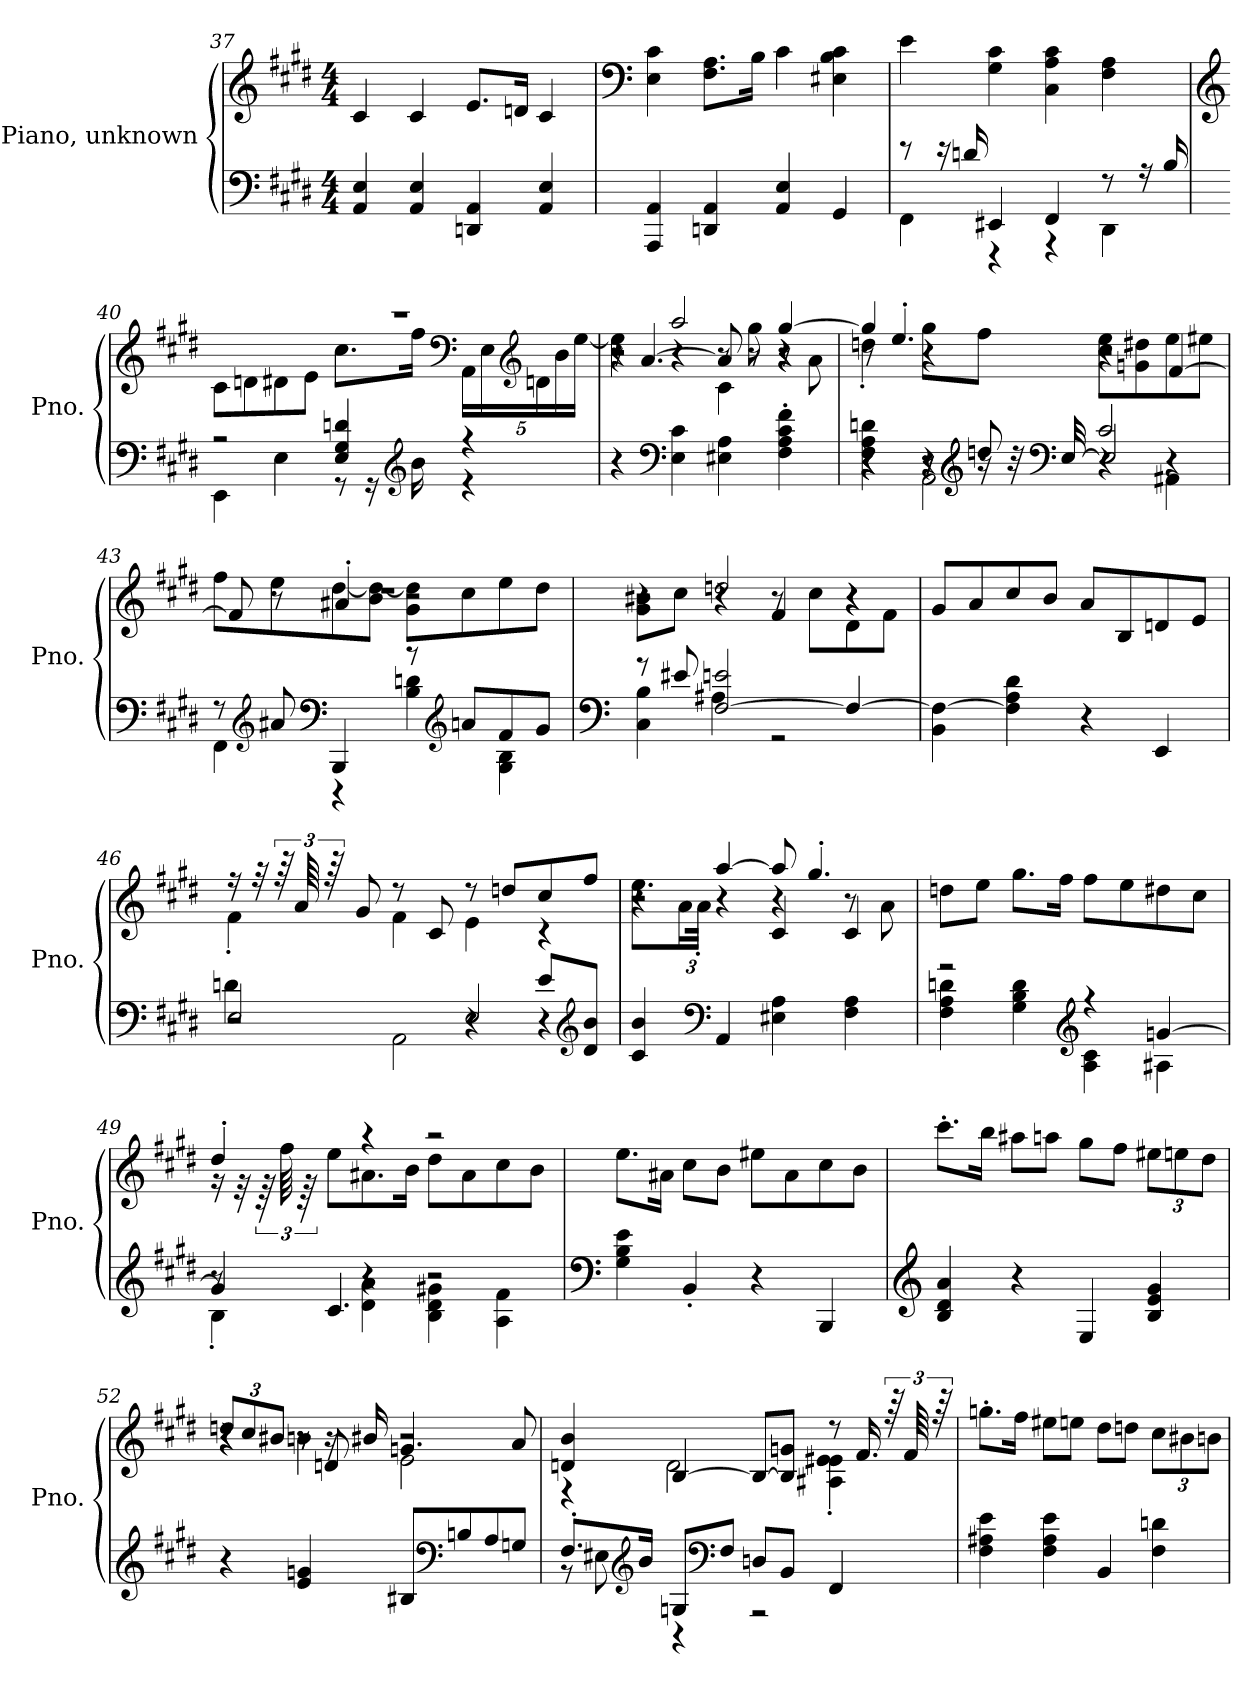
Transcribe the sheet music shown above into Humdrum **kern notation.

**kern	**kern
*part1	*part1
*staff2	*staff1
*I"Piano, unknown	*
*I'Pno.	*
*clefF4	*clefG2
*k[f#c#g#d#]	*k[f#c#g#d#]
*M4/4	*M4/4
=37	=37
4AA/ 4E/	4c#/
4AA/ 4E/	4c#/
4DDn/ 4AA/	8.e/L
.	16dn/Jk
4AA/ 4E/	4c#/
!!LO:PB:g=z
=38	=38
*	*clefF4
4AAA/ 4AA/	4E\ 4c#\
4DDn/ 4AA/	8.F#\ 8.A\L
.	16B\Jk
4AA/ 4E/	4c#\
4GG#/	4E#X\ 4B\ 4c#\
=39	=39
*^	*
8r	4FF#\	4e\
16r	.	.
16dn/	.	.
4EE#X/	4r	4G#\ 4c#\
4FF#/	4r	4C#\ 4A\ 4c#\
8r	4DD#\	4F#\ 4A\
16r	.	.
16B/	.	.
=40	=40	=40
*	*	*clefG2
*	*	*^
2r	4EE\	1r	8c#\L
.	.	.	8dn\
.	4E\	.	8d#X\
.	.	.	8e\J
4E/ 4G#/ 4dn/	8r	.	8.cc#\L
.	16r	.	.
*clefG2	*	*	*
.	16b\	.	16ff#\Jk
*	*	*clefF4	*
*	*	*	*Xbrackettup
4r	4r	.	20AA\LL
.	.	.	20E\
*	*	*clefG2	*
.	.	.	20dn\
.	.	.	20b\
.	.	.	[20ee\JJ
*v	*v	*	*
!!LO:LB:g=z
=41	=41	=41
*	*^	*^
4r	4r	4ee\]	8r	2r
.	.	.	[4.a/	.
*clefF4	*	*	*	*
4E\ 4c#\	2aa/	4r	.	.
4E#X\ 4A\	.	8r	8a/]	4c#\
.	.	8gg#\	8r	.
4F#\' 4A\' 4c#\' 4f#\'	[4gg#/	8r	4r	4r
.	.	8a\	.	.
*	*	*	*v	*v
=42	=42	=42	=42
*^	*	*	*
*	*^	*	*	*
*	*	*^	*	*	*
4r	4F#\ 4A\ 4dn\	4r	4r	4gg#/]	4ddn'\	8r
.	.	.	.	.	.	4.ee'/
8r	4r	8r	2AA\	4r	8gg#\L	.
*clefG2	*	*	*	*	*	*
8ddn/	.	16r	.	.	8ff#\J	.
.	.	32r	.	.	.	.
*clefF4	*	*	*	*	*	*
.	.	[32E/	.	.	.	.
2c#/	4r	2E/]	.	2r	8cc#\ 8ee\L	4r
.	.	.	.	.	8gn\ 8dd#X\	.
.	4AA#X\	.	4r	.	8ee\	[4f#/
.	.	.	.	.	8ee#X\J	.
*	*v	*v	*v	*	*	*
!!LO:LB:g=z	!!	!!
=43	=43	=43	=43	=43
8r	4FF#\	1r	8ff#\L	8f#/]
*clefG2	*	*	*	*
8a#X/	.	.	8ee\	8r
*clefF4	*	*	*	*
4BBB/	4r	.	[8dd#\	4a#X'/
.	.	.	8b\ 8dd#\_J	.
8r	4B\ 4dn\	.	8g#\ 8dd#\]L	2r
*clefG2	*	*	*	*
8an/L	.	.	8cc#\	.
8f#/	4G#\ 4B\	.	8ee\	.
8g#/J	.	.	8dd#\J	.
=44	=44	=44	=44	=44
*clefF4	*	*	*	*
8r	4C#\ 4B\	4r	8g#\ 8b#X\L	2r
8e#X/	.	.	8cc#\J	.
[2F#/ 2en/	4A#X\	2ddn/	4r	.
.	2r	.	8r	4f#/
.	.	.	8cc#\L	.
4F#/_	.	4r	8d#\	4r
.	.	.	8f#\J	.
*v	*v	*	*	*
*	*v	*v	*v
=45	=45
4BB\ 4F#\_	8g#/L
.	8a/
4F#\] 4A\ 4d#\	8cc#/
.	8b/J
4r	8a/L
.	8B/
4EE/	8dn/
.	8e/J
!!LO:LB:g=z
=46	=46
*^	*^
*	*^	*	*
2E/	4dn\	2r	16r	4f#'\
.	.	.	32r	.
*	*	*	*brackettup	*
.	.	.	96r	.
.	.	.	96a/	.
.	.	.	96r	.
.	.	.	8g#/	.
.	2AA\	.	8r	4f#\
.	.	.	8c#/	.
4r	.	2E/	8r	4e\
.	.	.	8ddn/L	.
8e/L	4r	.	8cc#/	4r
*clefG2	*	*	*	*
8d/ 8b/J	.	.	8ff#/J	.
*v	*v	*v	*	*
=47	=47	=47
*	*	*^
4c#/ 4b/	4r	8.ee\L	2r
*	*	*Xbrackettup	*
.	.	24a\L	.
.	.	48a'\JJk	.
*clefF4	*	*	*
4AA/	[4aa/	4r	.
4E#X\ 4A\	8aa/]	4r	4c#/
.	4.gg#'/	.	.
4F#\ 4A\	.	8r	4c#/
.	.	8a\	.
*	*v	*v	*v
=48	=48
*^	*
2r	4F#\ 4A\ 4dn\	8ddn\L
.	.	8ee\J
.	4G#\ 4B\ 4d\	8.gg#\L
.	.	16ff#\Jk
*clefG2	*	*
4r	4A\ 4c#\	8ff#\L
.	.	8ee\
[4gn/	4A#X\	8dd#X\
.	.	8cc#\J
!!LO:LB:g=z
=49	=49	=49
*	*^	*^
4g/]	4B'\	8r	4dd#'/	16r
.	.	.	.	32r
*	*	*	*	*brackettup
.	.	.	.	96r
.	.	.	.	96ff#\
.	.	.	.	96r
.	.	4.c#/	.	8ee\L
4r	4d#\ 4a\	.	4r	8.a#X\
.	.	.	.	16b\Jk
2r	4B\ 4d#\ 4g#X\	2r	2r	8dd#\L
.	.	.	.	8a#\
.	4A\ 4f#\	.	.	8cc#\
.	.	.	.	8b\J
*v	*v	*v	*	*
*	*v	*v
=50	=50
*clefF4	*
4G#\ 4B\ 4e\	8.ee\L
.	16a#X\Jk
4BB'/	8cc#\L
.	8b\J
4r	8ee#X\L
.	8a#\
4BBB/	8cc#\
.	8b\J
=51	=51
*clefG2	*
4B/ 4d#/ 4a/	8.ccc#'\L
.	16bb\Jk
4r	8aa#X\L
.	8aan\J
4E/	8gg#\L
.	8ff#\J
*	*Xbrackettup
4B/ 4e/ 4g#/	12ee#X\L
.	12een\
.	12dd#\J
!!LO:LB:g=z
=52	=52
*	*^
*	*	*^
4r	12ddn/L	4r	4r
.	12cc#/	.	.
.	12b#X/J	.	.
4e/ 4gn/	8r	4bn\	8r
.	16r	.	8dn/
.	16b#X/	.	.
8B#X/L	4.gn/	2e\	2r
*clefF4	*	*	*
8Bn/	.	.	.
8A/	.	.	.
8Gn/J	8a/	.	.
*	*	*v	*v
=53	=53	=53
*^	*	*
8.F#'/L	8r	4dn/ 4b/	4r
.	8E#X\	.	.
*clefG2	*	*	*
16b/Jk	.	.	.
8Gn/L	4r	[4B/	2d\
*clefF4	*	*	*
8F#/J	.	.	.
8Dn/L	2r	8B/L_	.
8BB/J	.	8B/] 8gn/J	.
4FF#/	.	8r	4A#X\' 4e\' 4e#X\'
.	.	16.f#/	.
*	*	*brackettup	*
.	.	96r	.
.	.	96f#/	.
.	.	96r	.
*v	*v	*	*
*	*v	*v
!!LO:PB:g=z
=54	=54
4F#\ 4A#X\ 4e\	8.ggn'\L
.	16ff#\Jk
4F#\ 4A#\ 4e\	8ee#X\L
.	8een\J
4BB/	8dd#\L
.	8ddn\J
*	*Xbrackettup
4F#\ 4dn\	12cc#\L
.	12b#X\
.	12bn\J
=	=
*-	*-
